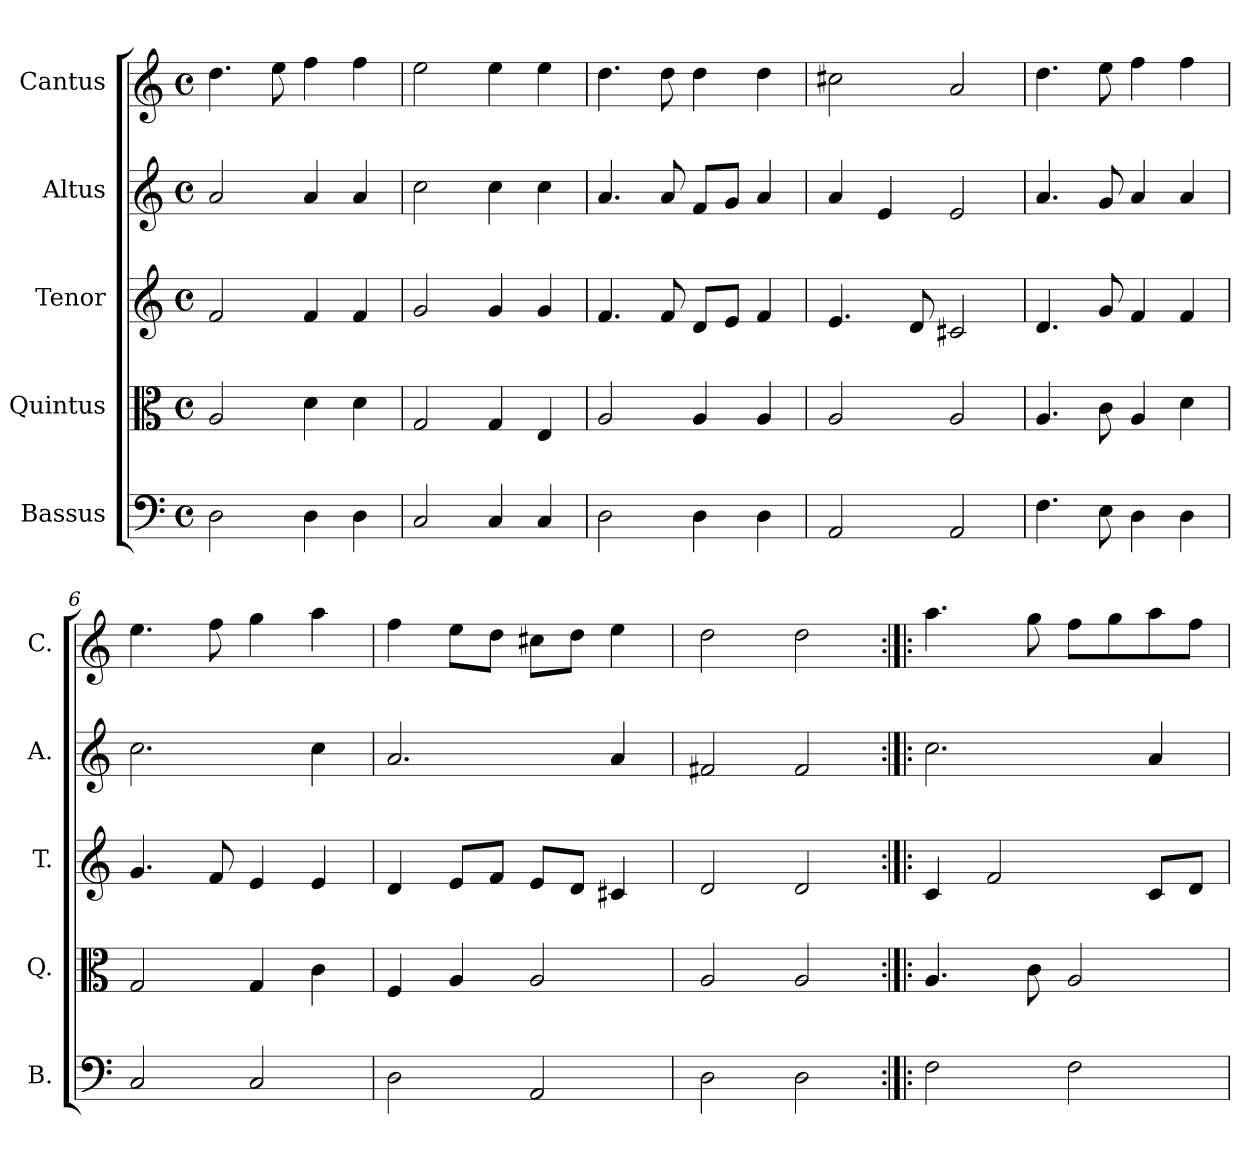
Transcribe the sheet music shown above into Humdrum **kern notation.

**kern	**kern	**kern	**kern	**kern
*part5	*part4	*part3	*part2	*part1
*staff5	*staff4	*staff3	*staff2	*staff1
*I"Bassus	*I"Quintus	*I"Tenor	*I"Altus	*I"Cantus
*I'B.	*I'Q.	*I'T.	*I'A.	*I'C.
*clefF4	*clefC3	*clefG2	*clefG2	*clefG2
*k[]	*k[]	*k[]	*k[]	*k[]
*M4/4	*M4/4	*M4/4	*M4/4	*M4/4
*met(c)	*met(c)	*met(c)	*met(c)	*met(c)
=1	=1	=1	=1	=1
2D\	2A/	2f/	2a/	4.dd\
.	.	.	.	8ee\
4D\	4d\	4f/	4a/	4ff\
4D\	4d\	4f/	4a/	4ff\
=2	=2	=2	=2	=2
2C/	2G/	2g/	2cc\	2ee\
4C/	4G/	4g/	4cc\	4ee\
4C/	4E/	4g/	4cc\	4ee\
=3	=3	=3	=3	=3
2D\	2A/	4.f/	4.a/	4.dd\
.	.	8f/	8a/	8dd\
4D\	4A/	8d/L	8f/L	4dd\
.	.	8e/J	8g/J	.
4D\	4A/	4f/	4a/	4dd\
=4	=4	=4	=4	=4
2AA/	2A/	4.e/	4a/	2cc#X\
.	.	.	4e/	.
.	.	8d/	.	.
2AA/	2A/	2c#X/	2e/	2a/
=5	=5	=5	=5	=5
4.F\	4.A/	4.d/	4.a/	4.dd\
8E\	8c\	8g/	8g/	8ee\
4D\	4A/	4f/	4a/	4ff\
4D\	4d\	4f/	4a/	4ff\
=6	=6	=6	=6	=6
2C/	2G/	4.g/	2.cc\	4.ee\
.	.	8f/	.	8ff\
2C/	4G/	4e/	.	4gg\
.	4c\	4e/	4cc\	4aa\
=7	=7	=7	=7	=7
2D\	4F/	4d/	2.a/	4ff\
.	4A/	8e/L	.	8ee\L
.	.	8f/J	.	8dd\J
2AA/	2A/	8e/L	.	8cc#X\L
.	.	8d/J	.	8dd\J
.	.	4c#X/	4a/	4ee\
=8	=8	=8	=8	=8
2D\	2A/	2d/	2f#X/	2dd\
2D\	2A/	2d/	2f#/	2dd\
=9:|!|:	=9:|!|:	=9:|!|:	=9:|!|:	=9:|!|:
2F\	4.A/	4c/	2.cc\	4.aa\
.	.	2f/	.	.
.	8c\	.	.	8gg\
2F\	2A/	.	.	8ff\L
.	.	.	.	8gg\
.	.	8c/L	4a/	8aa\
.	.	8d/J	.	8ff\J
=	=	=	=	=
*-	*-	*-	*-	*-
